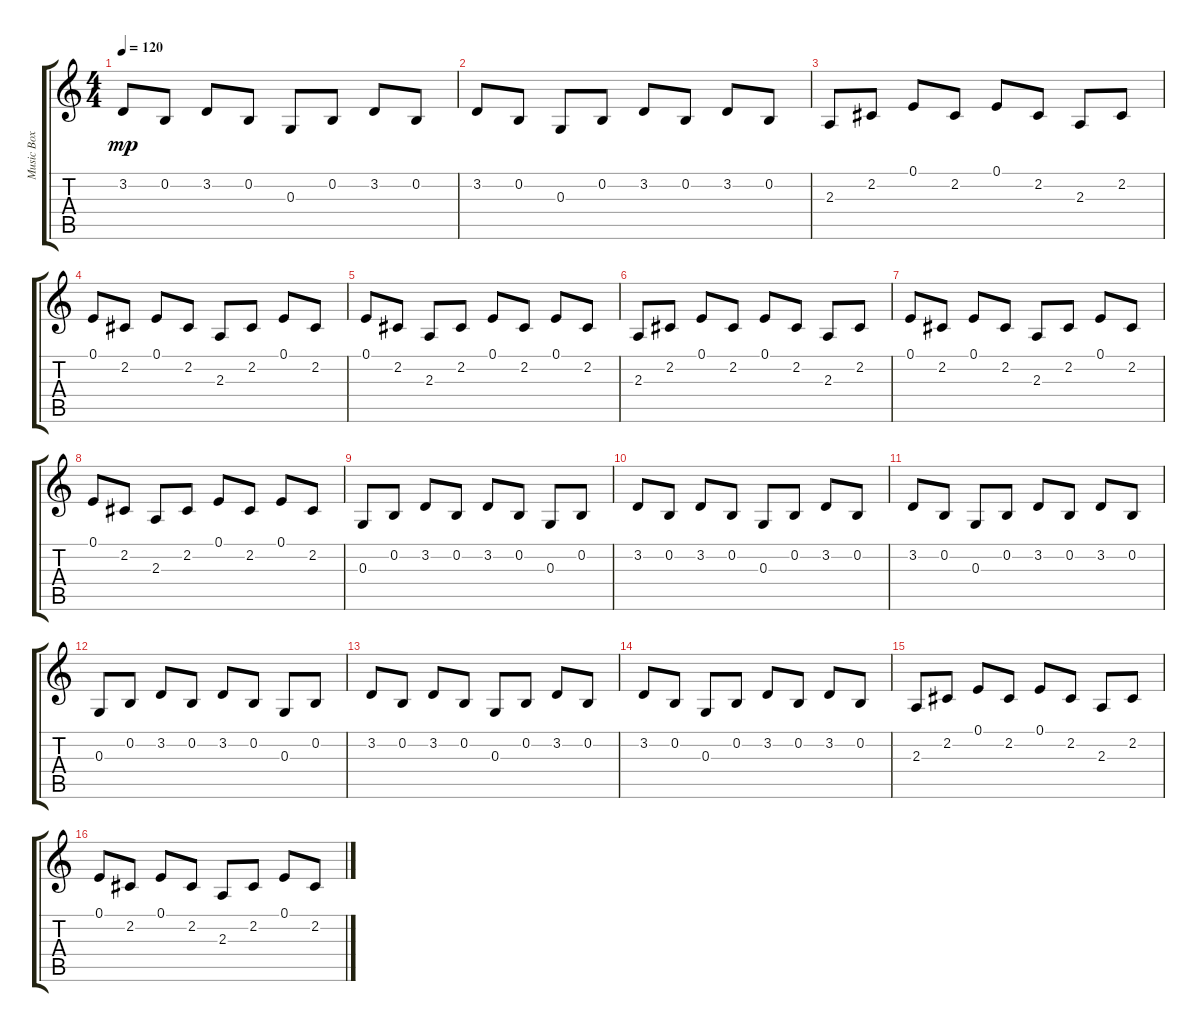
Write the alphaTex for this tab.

\track ("Music Box" "Music Box") {instrument musicbox}
\staff {score tabs}
\tuning (E4 B3 G3 D3 A2 E2) {hide}
\ts (4 4)
\tempo 120
\clef g2
\ks c
3.2.8{dy mp} 0.2.8 3.2.8 0.2.8 0.3.8 0.2.8 3.2.8 0.2.8 |
3.2.8 0.2.8 0.3.8 0.2.8 3.2.8 0.2.8 3.2.8 0.2.8 |
2.3.8 2.2.8 0.1.8 2.2.8 0.1.8 2.2.8 2.3.8 2.2.8 |
0.1.8 2.2.8 0.1.8 2.2.8 2.3.8 2.2.8 0.1.8 2.2.8 |
0.1.8 2.2.8 2.3.8 2.2.8 0.1.8 2.2.8 0.1.8 2.2.8 |
2.3.8 2.2.8 0.1.8 2.2.8 0.1.8 2.2.8 2.3.8 2.2.8 |
0.1.8 2.2.8 0.1.8 2.2.8 2.3.8 2.2.8 0.1.8 2.2.8 |
0.1.8 2.2.8 2.3.8 2.2.8 0.1.8 2.2.8 0.1.8 2.2.8 |
0.3.8 0.2.8 3.2.8 0.2.8 3.2.8 0.2.8 0.3.8 0.2.8 |
3.2.8 0.2.8 3.2.8 0.2.8 0.3.8 0.2.8 3.2.8 0.2.8 |
3.2.8 0.2.8 0.3.8 0.2.8 3.2.8 0.2.8 3.2.8 0.2.8 |
0.3.8 0.2.8 3.2.8 0.2.8 3.2.8 0.2.8 0.3.8 0.2.8 |
3.2.8 0.2.8 3.2.8 0.2.8 0.3.8 0.2.8 3.2.8 0.2.8 |
3.2.8 0.2.8 0.3.8 0.2.8 3.2.8 0.2.8 3.2.8 0.2.8 |
2.3.8 2.2.8 0.1.8 2.2.8 0.1.8 2.2.8 2.3.8 2.2.8 |
0.1.8 2.2.8 0.1.8 2.2.8 2.3.8 2.2.8 0.1.8 2.2.8
